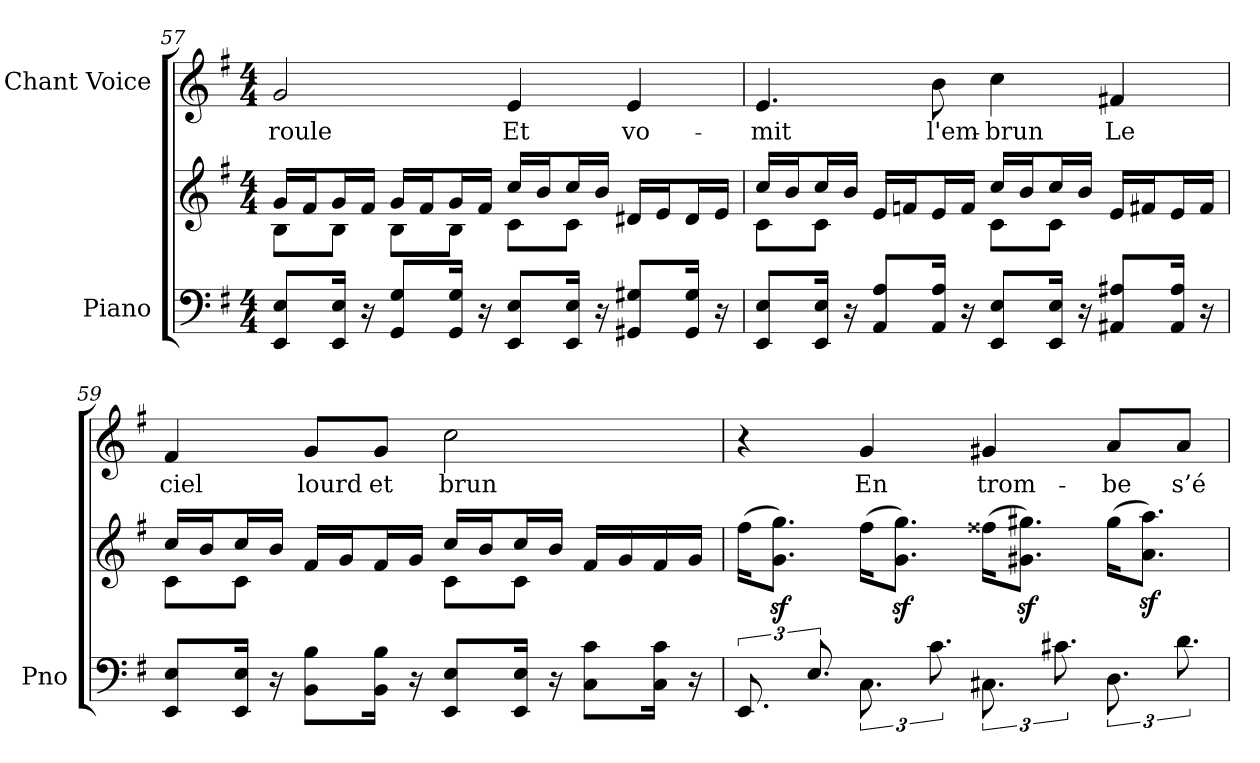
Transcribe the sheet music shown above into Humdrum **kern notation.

**kern	**kern	**kern	**text
*part2	*part2	*part1	*part1
*staff3	*staff2	*staff1	*staff1
*I"Piano	*	*I"Chant Voice	*
*I'Pno	*	*	*
*clefF4	*clefG2	*clefG2	*
*k[f#]	*k[f#]	*k[f#]	*
*M4/4	*M4/4	*M4/4	*
=57	=57	=57	=57
*	*^	*	*
8EE/ 8E/L	16g/LL	8B\L	2g/	roule
.	16f#/J	.	.	.
16EE/ 16E/Jk	16g/L	8B\J	.	.
16r	16f#/JJ	.	.	.
8GG/ 8G/L	16g/LL	8B\L	.	.
.	16f#/J	.	.	.
16GG/ 16G/Jk	16g/L	8B\J	.	.
16r	16f#/JJ	.	.	.
8EE/ 8E/L	16cc/LL	8c\L	4e/	Et
.	16b/J	.	.	.
16EE/ 16E/Jk	16cc/L	8c\J	.	.
16r	16b/JJ	.	.	.
8GG#X/ 8G#X/L	16d#X/LL	4ryy	4e/	vo-
.	16e/J	.	.	.
16GG#/ 16G#/Jk	16d#/L	.	.	.
16r	16e/JJ	.	.	.
=58	=58	=58	=58	=58
8EE/ 8E/L	16cc/LL	8c\L	4.e/	-mit
.	16b/J	.	.	.
16EE/ 16E/Jk	16cc/L	8c\J	.	.
16r	16b/JJ	.	.	.
8AA/ 8A/L	16e/LL	4ryy	.	.
.	16fn/J	.	.	.
16AA/ 16A/Jk	16e/L	.	8b\	l'em-
16r	16f/JJ	.	.	.
8EE/ 8E/L	16cc/LL	8c\L	4cc\	-brun
.	16b/J	.	.	.
16EE/ 16E/Jk	16cc/L	8c\J	.	.
16r	16b/JJ	.	.	.
8AA#X/ 8A#X/L	16e/LL	4ryy	4f#X/	Le
.	16f#X/J	.	.	.
16AA#/ 16A#/Jk	16e/L	.	.	.
16r	16f#/JJ	.	.	.
=59	=59	=59	=59	=59
8EE/ 8E/L	16cc/LL	8c\L	4f#/	ciel
.	16b/J	.	.	.
16EE/ 16E/Jk	16cc/L	8c\J	.	.
16r	16b/JJ	.	.	.
8BB\ 8B\L	16f#/LL	4ryy	8g/L	lourd
.	16g/J	.	.	.
16BB\ 16B\Jk	16f#/L	.	8g/J	et
16r	16g/JJ	.	.	.
8EE/ 8E/L	16cc/LL	8c\L	2cc\	brun
.	16b/J	.	.	.
16EE/ 16E/Jk	16cc/L	8c\J	.	.
16r	16b/JJ	.	.	.
8C\ 8c\L	16f#/LL	4ryy	.	.
.	16g/	.	.	.
16C\ 16c\Jk	16f#/	.	.	.
16r	16g/JJ	.	.	.
*	*v	*v	*	*
=60	=60	=60	=60
12.EE/	(16ff#\KL	4r	.
.	8.g\z< 8.gg\z<J)	.	.
12.E/	.	.	.
12.C\	(16ff#\KL	4g/	En
.	8.g\z< 8.gg\z<J)	.	.
12.c\	.	.	.
12.C#X\	(16ff##X\KL	4g#X/	trom-
.	8.g#X\z< 8.gg#X\z<J)	.	.
12.c#X\	.	.	.
12.D\	(16gg#\KL	8a/L	-be
.	8.a\z< 8.aa\z<J)	.	.
12.d\	.	8a/J	-s’é-
=	=	=	=
*-	*-	*-	*-
